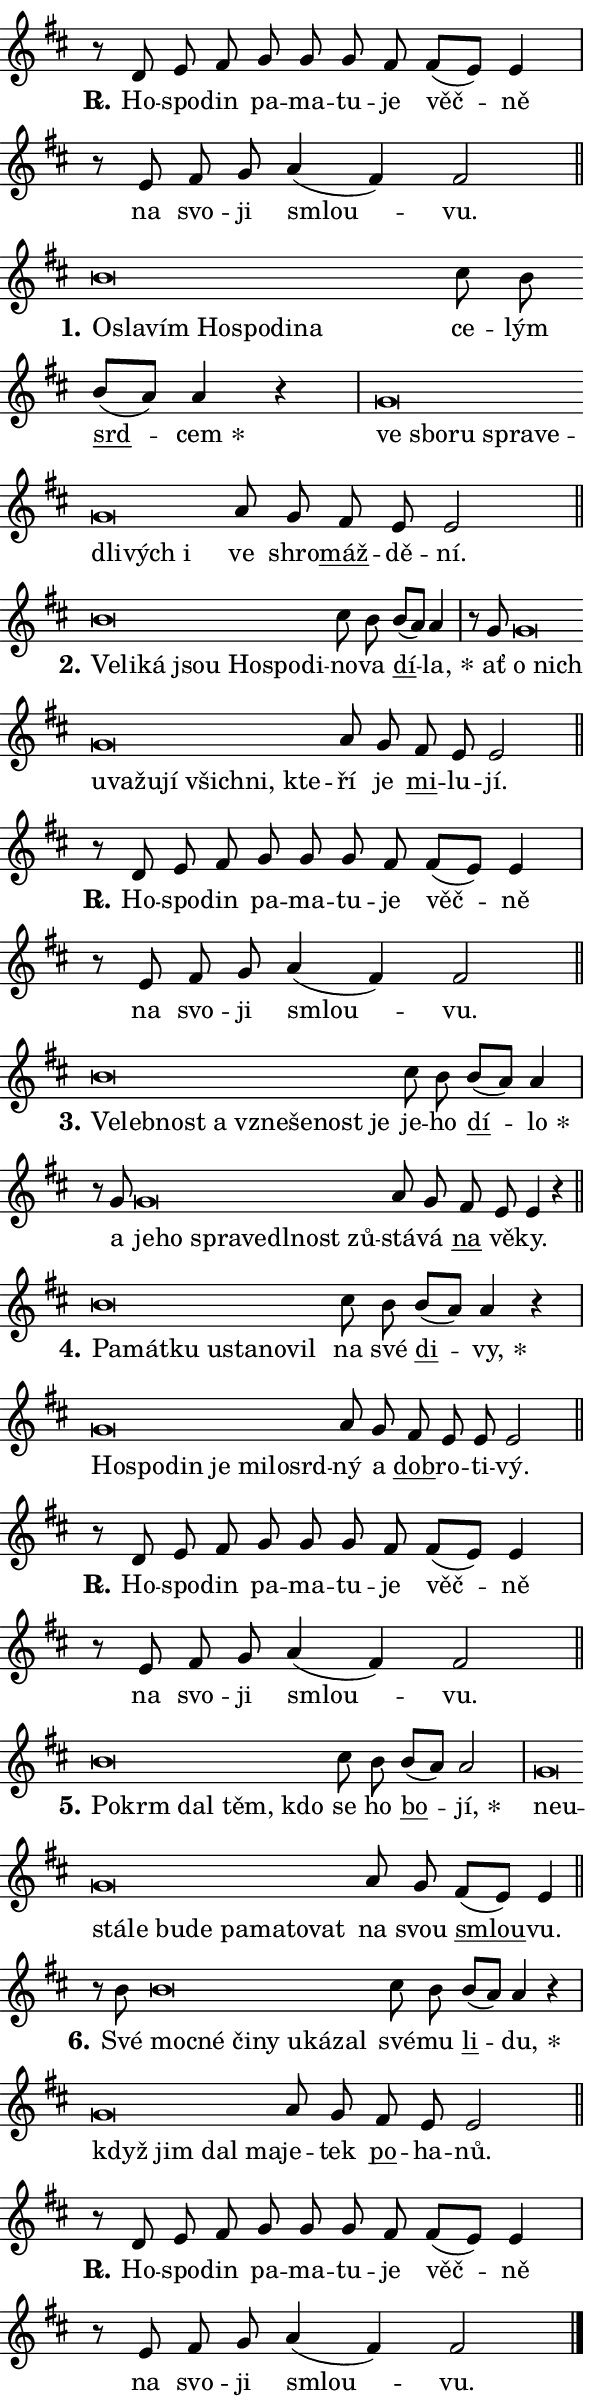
\version "2.24.0"
\header { tagline = "" }
\paper {
  indent = 0\cm
  top-margin = 0\cm
  right-margin = 0.13\cm % to fit lyric hyphens
  bottom-margin = 0\cm
  left-margin = 0\cm
  paper-width = 10\cm
  page-breaking = #ly:one-page-breaking
  system-system-spacing.basic-distance = #11
  score-system-spacing.basic-distance = #11
  ragged-last = ##f
}


%% Author: Thomas Morley
%% https://lists.gnu.org/archive/html/lilypond-user/2020-05/msg00002.html
#(define (line-position grob)
"Returns position of @var[grob} in current system:
   @code{'start}, if at first time-step
   @code{'end}, if at last time-step
   @code{'middle} otherwise
"
  (let* ((col (ly:item-get-column grob))
         (ln (ly:grob-object col 'left-neighbor))
         (rn (ly:grob-object col 'right-neighbor))
         (col-to-check-left (if (ly:grob? ln) ln col))
         (col-to-check-right (if (ly:grob? rn) rn col))
         (break-dir-left
           (and
             (ly:grob-property col-to-check-left 'non-musical #f)
             (ly:item-break-dir col-to-check-left)))
         (break-dir-right
           (and
             (ly:grob-property col-to-check-right 'non-musical #f)
             (ly:item-break-dir col-to-check-right))))
        (cond ((eqv? 1 break-dir-left) 'start)
              ((eqv? -1 break-dir-right) 'end)
              (else 'middle))))

#(define (tranparent-at-line-position vctor)
  (lambda (grob)
  "Relying on @code{line-position} select the relevant enry from @var{vctor}.
Used to determine transparency,"
    (case (line-position grob)
      ((end) (not (vector-ref vctor 0)))
      ((middle) (not (vector-ref vctor 1)))
      ((start) (not (vector-ref vctor 2))))))

noteHeadBreakVisibility =
#(define-music-function (break-visibility)(vector?)
"Makes @code{NoteHead}s transparent relying on @var{break-visibility}"
#{
  \override NoteHead.transparent =
    #(tranparent-at-line-position break-visibility)
#})

#(define delete-ledgers-for-transparent-note-heads
  (lambda (grob)
    "Reads whether a @code{NoteHead} is transparent.
If so this @code{NoteHead} is removed from @code{'note-heads} from
@var{grob}, which is supposed to be @code{LedgerLineSpanner}.
As a result ledgers are not printed for this @code{NoteHead}"
    (let* ((nhds-array (ly:grob-object grob 'note-heads))
           (nhds-list
             (if (ly:grob-array? nhds-array)
                 (ly:grob-array->list nhds-array)
                 '()))
           ;; Relies on the transparent-property being done before
           ;; Staff.LedgerLineSpanner.after-line-breaking is executed.
           ;; This is fragile ...
           (to-keep
             (remove
               (lambda (nhd)
                 (ly:grob-property nhd 'transparent #f))
               nhds-list)))
      ;; TODO find a better method to iterate over grob-arrays, similiar
      ;; to filter/remove etc for lists
      ;; For now rebuilt from scratch
      (set! (ly:grob-object grob 'note-heads)  '())
      (for-each
        (lambda (nhd)
          (ly:pointer-group-interface::add-grob grob 'note-heads nhd))
        to-keep))))

squashNotes = {
  \override NoteHead.X-extent = #'(-0.2 . 0.2)
  \override NoteHead.Y-extent = #'(-0.75 . 0)
  \override NoteHead.stencil =
    #(lambda (grob)
       (let ((pos (ly:grob-property grob 'staff-position)))
         (begin
           (if (< pos -7) (display "ERROR: Lower brevis then expected\n") (display ""))
           (if (<= pos -6) ly:text-interface::print ly:note-head::print))))
}
unSquashNotes = {
  \revert NoteHead.X-extent
  \revert NoteHead.Y-extent
  \revert NoteHead.stencil
}

hideNotes = \noteHeadBreakVisibility #begin-of-line-visible
unHideNotes = \noteHeadBreakVisibility #all-visible

% work-around for resetting accidentals
% https://lilypond.org/doc/v2.23/Documentation/notation/displaying-rhythms#unmetered-music
cadenzaMeasure = {
  \cadenzaOff
  \partial 1024 s1024
  \cadenzaOn
}

#(define-markup-command (accent layout props text) (markup?)
  "Underline accented syllable"
  (interpret-markup layout props
    #{\markup \override #'(offset . 4.3) \underline { #text }#}))

responsum = \markup \concat {
  "R" \hspace #-1.05 \path #0.1 #'((moveto 0 0.07) (lineto 0.9 0.8)) \hspace #0.05 "."
}

spaceSize = #0.6828661417322834 % exact space size for TeX Gyre Schola

\layout {
  \context {
    \Staff
    \remove "Time_signature_engraver"
    \override LedgerLineSpanner.after-line-breaking = #delete-ledgers-for-transparent-note-heads
  }
  \context {
    \Lyrics {
      \override LyricSpace.minimum-distance = \spaceSize
      \override LyricText.font-name = #"TeX Gyre Schola"
      \override LyricText.font-size = 1
      \override StanzaNumber.font-name = #"TeX Gyre Schola Bold"
      \override StanzaNumber.font-size = 1
    }
  }
  \context {
    \Score 
    \override NoteHead.text =
      #(lambda (grob) 
        (let ((pos (ly:grob-property grob 'staff-position)))
          #{\markup {
            \combine
              \halign #-0.55 \raise #(if (= pos -6) 0 0.5) \override #'(thickness . 2) \draw-line #'(3.2 . 0)
              \musicglyph "noteheads.sM1"
          }#}))
  }
}

% magnetic-lyrics.ily
%
%   written by
%     Jean Abou Samra <jean@abou-samra.fr>
%     Werner Lemberg <wl@gnu.org>
%
%   adapted by
%     Jiri Hon <jiri.hon@gmail.com>
%
% Version 2022-Apr-15

% https://www.mail-archive.com/lilypond-user@gnu.org/msg149350.html

#(define (Left_hyphen_pointer_engraver context)
   "Collect syllable-hyphen-syllable occurrences in lyrics and store
them in properties.  This engraver only looks to the left.  For
example, if the lyrics input is @code{foo -- bar}, it does the
following.

@itemize @bullet
@item
Set the @code{text} property of the @code{LyricHyphen} grob between
@q{foo} and @q{bar} to @code{foo}.

@item
Set the @code{left-hyphen} property of the @code{LyricText} grob with
text @q{foo} to the @code{LyricHyphen} grob between @q{foo} and
@q{bar}.
@end itemize

Use this auxiliary engraver in combination with the
@code{lyric-@/text::@/apply-@/magnetic-@/offset!} hook."
   (let ((hyphen #f)
         (text #f))
     (make-engraver
      (acknowledgers
       ((lyric-syllable-interface engraver grob source-engraver)
        (set! text grob)))
      (end-acknowledgers
       ((lyric-hyphen-interface engraver grob source-engraver)
        ;(when (not (grob::has-interface grob 'lyric-space-interface))
          (set! hyphen grob)));)
      ((stop-translation-timestep engraver)
       (when (and text hyphen)
         (ly:grob-set-object! text 'left-hyphen hyphen))
       (set! text #f)
       (set! hyphen #f)))))

#(define (lyric-text::apply-magnetic-offset! grob)
   "If the space between two syllables is less than the value in
property @code{LyricText@/.details@/.squash-threshold}, move the right
syllable to the left so that it gets concatenated with the left
syllable.

Use this function as a hook for
@code{LyricText@/.after-@/line-@/breaking} if the
@code{Left_@/hyphen_@/pointer_@/engraver} is active."
   (let ((hyphen (ly:grob-object grob 'left-hyphen #f)))
     (when hyphen
       (let ((left-text (ly:spanner-bound hyphen LEFT)))
         (when (grob::has-interface left-text 'lyric-syllable-interface)
           (let* ((common (ly:grob-common-refpoint grob left-text X))
                  (this-x-ext (ly:grob-extent grob common X))
                  (left-x-ext
                   (begin
                     ;; Trigger magnetism for left-text.
                     (ly:grob-property left-text 'after-line-breaking)
                     (ly:grob-extent left-text common X)))
                  ;; `delta` is the gap width between two syllables.
                  (delta (- (interval-start this-x-ext)
                            (interval-end left-x-ext)))
                  (details (ly:grob-property grob 'details))
                  (threshold (assoc-get 'squash-threshold details 0.2)))
             (when (< delta threshold)
               (let* (;; We have to manipulate the input text so that
                      ;; ligatures crossing syllable boundaries are not
                      ;; disabled.  For languages based on the Latin
                      ;; script this is essentially a beautification.
                      ;; However, for non-Western scripts it can be a
                      ;; necessity.
                      (lt (ly:grob-property left-text 'text))
                      (rt (ly:grob-property grob 'text))
                      (is-space (grob::has-interface hyphen 'lyric-space-interface))
                      (space (if is-space " " ""))
                      (extra-delta (if is-space spaceSize 0))
                      ;; Append new syllable.
                      (ltrt-space (if (and (string? lt) (string? rt))
                                (string-append lt space rt)
                                (make-concat-markup (list lt space rt))))
                      ;; Right-align `ltrt` to the right side.
                      (ltrt-space-markup (grob-interpret-markup
                               grob
                               (make-translate-markup
                                (cons (interval-length this-x-ext) 0)
                                (make-right-align-markup ltrt-space)))))
                 (begin
                   ;; Don't print `left-text`.
                   (ly:grob-set-property! left-text 'stencil #f)
                   ;; Set text and stencil (which holds all collected
                   ;; syllables so far) and shift it to the left.
                   (ly:grob-set-property! grob 'text ltrt-space)
                   (ly:grob-set-property! grob 'stencil ltrt-space-markup)
                   (ly:grob-translate-axis! grob (- (- delta extra-delta)) X))))))))))


#(define (lyric-hyphen::displace-bounds-first grob)
   ;; Make very sure this callback isn't triggered too early.
   (let ((left (ly:spanner-bound grob LEFT))
         (right (ly:spanner-bound grob RIGHT)))
     (ly:grob-property left 'after-line-breaking)
     (ly:grob-property right 'after-line-breaking)
     (ly:lyric-hyphen::print grob)))

squashThreshold = #0.4

\layout {
  \context {
    \Lyrics
    \consists #Left_hyphen_pointer_engraver
    \override LyricText.after-line-breaking =
      #lyric-text::apply-magnetic-offset!
    \override LyricHyphen.stencil = #lyric-hyphen::displace-bounds-first
    \override LyricText.details.squash-threshold = \squashThreshold
    \override LyricHyphen.minimum-distance = 0
    \override LyricHyphen.minimum-length = \squashThreshold
  }
}

squashText = \override LyricText.details.squash-threshold = 9999
unSquashText = \override LyricText.details.squash-threshold = \squashThreshold

leftText = \override LyricText.self-alignment-X = #LEFT
unLeftText = \revert LyricText.self-alignment-X

starOffset = #(lambda (grob) 
                (let ((x_offset (ly:self-alignment-interface::aligned-on-x-parent grob)))
                  (if (= x_offset 0) 0 (+ x_offset 1.2))))

star = #(define-music-function (syllable)(string?)
"Append star separator at the end of a syllable"
#{
  \once \override LyricText.X-offset = #starOffset
  \lyricmode { \markup {
    #syllable
    \override #'((font-name . "TeX Gyre Schola Bold")) \hspace #0.2 \lower #0.65 \larger "*"
  } }
#})

starAccent = #(define-music-function (syllable)(string?)
"Append star separator at the end of a syllable and make accent"
#{
  \once \override LyricText.X-offset = #starOffset
  \lyricmode { \markup {
    \accent #syllable
    \override #'((font-name . "TeX Gyre Schola Bold")) \hspace #0.2 \lower #0.65 \larger "*"
  } }
#})

breath = #(define-music-function (syllable)(string?)
"Append breathing indicator at the end of a syllable"
#{
  \lyricmode { \markup { #syllable "+" } }
#})

optionalBreath = #(define-music-function (syllable)(string?)
"Append optional breathing indicator at the end of a syllable"
#{
  \lyricmode { \markup { #syllable "(+)" } }
#})


\score {
    <<
        \new Voice = "melody" { \cadenzaOn \key d \major \relative { r8 d' e fis g g g fis \bar "" fis[( e)] e4 \cadenzaMeasure \bar "|" r8 e fis g \bar "" a4( fis) fis2 \cadenzaMeasure \bar "||" \break } }
        \new Lyrics \lyricsto "melody" { \lyricmode { \set stanza = \responsum
Ho -- spo -- din pa -- ma -- tu -- je věč -- ně na svo -- ji smlou -- vu. } }
    >>
    \layout {}
}

\score {
    <<
        \new Voice = "melody" { \cadenzaOn \key d \major \relative { \squashNotes b'\breve*1/16 \hideNotes \breve*1/16 \bar "" \breve*1/16 \bar "" \breve*1/16 \bar "" \breve*1/16 \bar "" \breve*1/16 \breve*1/16 \bar "" \unHideNotes \unSquashNotes cis8 b \bar "" b[( a)] a4 r \cadenzaMeasure \bar "|" \squashNotes g\breve*1/16 \hideNotes \breve*1/16 \bar "" \breve*1/16 \bar "" \breve*1/16 \bar "" \breve*1/16 \bar "" \breve*1/16 \bar "" \breve*1/16 \breve*1/16 \bar "" \unHideNotes \unSquashNotes a8 g \bar "" fis e e2 \cadenzaMeasure \bar "||" \break } }
        \new Lyrics \lyricsto "melody" { \lyricmode { \set stanza = "1."
\leftText O -- \squashText sla -- vím Ho -- spo -- di -- na \unLeftText \unSquashText ce -- lým \markup \accent srd -- \star cem \leftText ve \squashText sbo -- ru spra -- ve -- dli -- vých i \unLeftText \unSquashText ve shro -- \markup \accent máž -- dě -- ní. } }
    >>
    \layout {}
}

\score {
    <<
        \new Voice = "melody" { \cadenzaOn \key d \major \relative { \squashNotes b'\breve*1/16 \hideNotes \breve*1/16 \bar "" \breve*1/16 \bar "" \breve*1/16 \bar "" \breve*1/16 \bar "" \breve*1/16 \breve*1/16 \bar "" \unHideNotes \unSquashNotes cis8 b \bar "" b[( a)] a4 \cadenzaMeasure \bar "|" r8 g8 \squashNotes g\breve*1/16 \hideNotes \breve*1/16 \bar "" \breve*1/16 \bar "" \breve*1/16 \bar "" \breve*1/16 \bar "" \breve*1/16 \bar "" \breve*1/16 \bar "" \breve*1/16 \breve*1/16 \bar "" \unHideNotes \unSquashNotes a8 g \bar "" fis e e2 \cadenzaMeasure \bar "||" \break } }
        \new Lyrics \lyricsto "melody" { \lyricmode { \set stanza = "2."
\leftText Ve -- \squashText li -- ká jsou Ho -- spo -- di -- \unLeftText \unSquashText no -- va \markup \accent dí -- \star la, ať \leftText o \squashText nich u -- va -- žu -- jí všich -- ni, kte -- \unLeftText \unSquashText ří je \markup \accent mi -- lu -- jí. } }
    >>
    \layout {}
}

\score {
    <<
        \new Voice = "melody" { \cadenzaOn \key d \major \relative { r8 d' e fis g g g fis \bar "" fis[( e)] e4 \cadenzaMeasure \bar "|" r8 e fis g \bar "" a4( fis) fis2 \cadenzaMeasure \bar "||" \break } }
        \new Lyrics \lyricsto "melody" { \lyricmode { \set stanza = \responsum
Ho -- spo -- din pa -- ma -- tu -- je věč -- ně na svo -- ji smlou -- vu. } }
    >>
    \layout {}
}

\score {
    <<
        \new Voice = "melody" { \cadenzaOn \key d \major \relative { \squashNotes b'\breve*1/16 \hideNotes \breve*1/16 \bar "" \breve*1/16 \bar "" \breve*1/16 \bar "" \breve*1/16 \bar "" \breve*1/16 \bar "" \breve*1/16 \breve*1/16 \bar "" \unHideNotes \unSquashNotes cis8 b \bar "" b[( a)] a4 \cadenzaMeasure \bar "|" r8 g8 \squashNotes g\breve*1/16 \hideNotes \breve*1/16 \bar "" \breve*1/16 \bar "" \breve*1/16 \bar "" \breve*1/16 \bar "" \breve*1/16 \breve*1/16 \bar "" \unHideNotes \unSquashNotes a8 g \bar "" fis e e4 r \cadenzaMeasure \bar "||" \break } }
        \new Lyrics \lyricsto "melody" { \lyricmode { \set stanza = "3."
\leftText Ve -- \squashText leb -- nost a vzne -- še -- nost je \unLeftText \unSquashText je -- ho \markup \accent dí -- \star lo a \leftText je -- \squashText ho spra -- ve -- dl -- nost zů -- \unLeftText \unSquashText stá -- vá \markup \accent na vě -- ky. } }
    >>
    \layout {}
}

\score {
    <<
        \new Voice = "melody" { \cadenzaOn \key d \major \relative { \squashNotes b'\breve*1/16 \hideNotes \breve*1/16 \bar "" \breve*1/16 \bar "" \breve*1/16 \bar "" \breve*1/16 \bar "" \breve*1/16 \breve*1/16 \bar "" \unHideNotes \unSquashNotes cis8 b \bar "" b[( a)] a4 r \cadenzaMeasure \bar "|" \squashNotes g\breve*1/16 \hideNotes \breve*1/16 \bar "" \breve*1/16 \bar "" \breve*1/16 \bar "" \breve*1/16 \bar "" \breve*1/16 \breve*1/16 \bar "" \unHideNotes \unSquashNotes a8 g \bar "" fis e e e2 \cadenzaMeasure \bar "||" \break } }
        \new Lyrics \lyricsto "melody" { \lyricmode { \set stanza = "4."
\leftText Pa -- \squashText mát -- ku u -- sta -- no -- vil \unLeftText \unSquashText na své \markup \accent di -- \star vy, \leftText Ho -- \squashText spo -- din je mi -- lo -- srd -- \unLeftText \unSquashText ný a \markup \accent dob -- ro -- ti -- vý. } }
    >>
    \layout {}
}

\score {
    <<
        \new Voice = "melody" { \cadenzaOn \key d \major \relative { r8 d' e fis g g g fis \bar "" fis[( e)] e4 \cadenzaMeasure \bar "|" r8 e fis g \bar "" a4( fis) fis2 \cadenzaMeasure \bar "||" \break } }
        \new Lyrics \lyricsto "melody" { \lyricmode { \set stanza = \responsum
Ho -- spo -- din pa -- ma -- tu -- je věč -- ně na svo -- ji smlou -- vu. } }
    >>
    \layout {}
}

\score {
    <<
        \new Voice = "melody" { \cadenzaOn \key d \major \relative { \squashNotes b'\breve*1/16 \hideNotes \breve*1/16 \bar "" \breve*1/16 \bar "" \breve*1/16 \breve*1/16 \bar "" \unHideNotes \unSquashNotes cis8 b \bar "" b[( a)] a2 \cadenzaMeasure \bar "|" \squashNotes g\breve*1/16 \hideNotes \breve*1/16 \bar "" \breve*1/16 \bar "" \breve*1/16 \bar "" \breve*1/16 \bar "" \breve*1/16 \bar "" \breve*1/16 \bar "" \breve*1/16 \bar "" \breve*1/16 \breve*1/16 \bar "" \unHideNotes \unSquashNotes a8 g \bar "" fis[( e)] e4 \cadenzaMeasure \bar "||" \break } }
        \new Lyrics \lyricsto "melody" { \lyricmode { \set stanza = "5."
\leftText Po -- \squashText krm dal těm, kdo \unLeftText \unSquashText se ho \markup \accent bo -- \star jí, \leftText ne -- \squashText u -- stá -- le bu -- de pa -- ma -- to -- vat \unLeftText \unSquashText na svou \markup \accent smlou -- vu. } }
    >>
    \layout {}
}

\score {
    <<
        \new Voice = "melody" { \cadenzaOn \key d \major \relative { r8 b'8 \squashNotes b\breve*1/16 \hideNotes \breve*1/16 \bar "" \breve*1/16 \bar "" \breve*1/16 \bar "" \breve*1/16 \bar "" \breve*1/16 \breve*1/16 \bar "" \unHideNotes \unSquashNotes cis8 b \bar "" b[( a)] a4 r \cadenzaMeasure \bar "|" \squashNotes g\breve*1/16 \hideNotes \breve*1/16 \bar "" \breve*1/16 \breve*1/16 \bar "" \unHideNotes \unSquashNotes a8 g \bar "" fis e e2 \cadenzaMeasure \bar "||" \break } }
        \new Lyrics \lyricsto "melody" { \lyricmode { \set stanza = "6."
Své \leftText moc -- \squashText né či -- ny u -- ká -- zal \unLeftText \unSquashText své -- mu \markup \accent li -- \star du, \leftText když \squashText jim dal ma -- \unLeftText \unSquashText je -- tek \markup \accent po -- ha -- nů. } }
    >>
    \layout {}
}

\score {
    <<
        \new Voice = "melody" { \cadenzaOn \key d \major \relative { r8 d' e fis g g g fis \bar "" fis[( e)] e4 \cadenzaMeasure \bar "|" r8 e fis g \bar "" a4( fis) fis2 \cadenzaMeasure \bar "||" \break } \bar "|." }
        \new Lyrics \lyricsto "melody" { \lyricmode { \set stanza = \responsum
Ho -- spo -- din pa -- ma -- tu -- je věč -- ně na svo -- ji smlou -- vu. } }
    >>
    \layout {}
}
